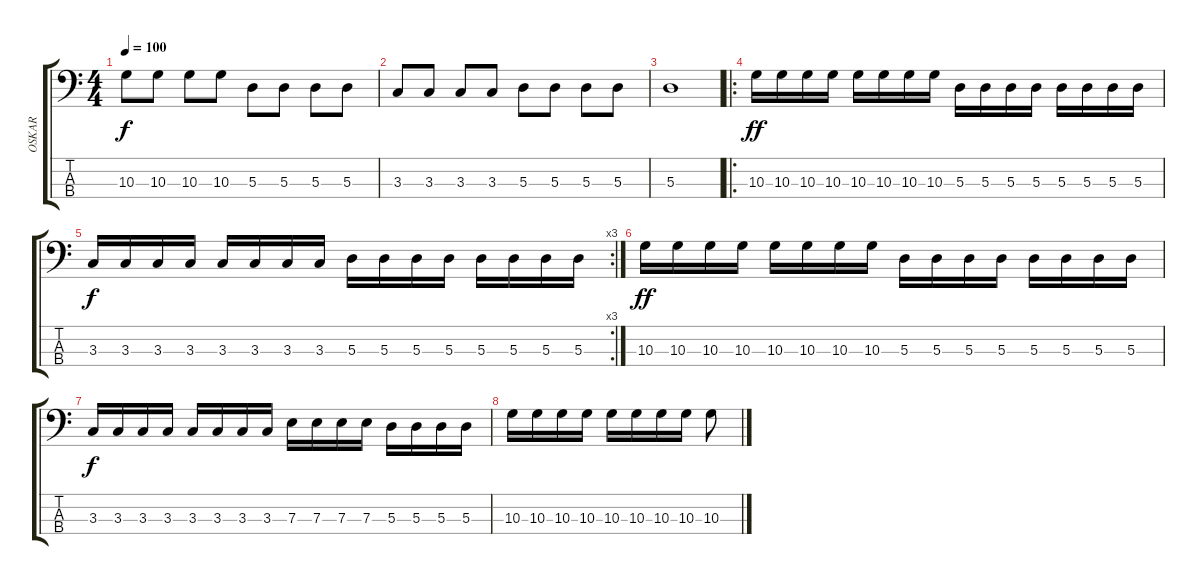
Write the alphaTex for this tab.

\track ("OSKAR" "OSKAR") {instrument electricbassfinger}
\staff {score tabs}
\tuning (G2 D2 A1 E1) {hide}
\ts (4 4)
\tempo 100
\clef f4
\ks c
10.3.8{dy f} 10.3.8 10.3.8 10.3.8 5.3.8 5.3.8 5.3.8 5.3.8 |
3.3.8 3.3.8 3.3.8 3.3.8 5.3.8 5.3.8 5.3.8 5.3.8 |
5.3.1 |
\ro
10.3.16{dy ff} 10.3.16 10.3.16 10.3.16 10.3.16 10.3.16 10.3.16 10.3.16 5.3.16 5.3.16 5.3.16 5.3.16 5.3.16 5.3.16 5.3.16 5.3.16 |
\rc 3
3.3.16{dy f} 3.3.16 3.3.16 3.3.16 3.3.16 3.3.16 3.3.16 3.3.16 5.3.16 5.3.16 5.3.16 5.3.16 5.3.16 5.3.16 5.3.16 5.3.16 |
10.3.16{dy ff} 10.3.16 10.3.16 10.3.16 10.3.16 10.3.16 10.3.16 10.3.16 5.3.16 5.3.16 5.3.16 5.3.16 5.3.16 5.3.16 5.3.16 5.3.16 |
3.3.16{dy f} 3.3.16 3.3.16 3.3.16 3.3.16 3.3.16 3.3.16 3.3.16 7.3.16 7.3.16 7.3.16 7.3.16 5.3.16 5.3.16 5.3.16 5.3.16 |
10.3.16 10.3.16 10.3.16 10.3.16 10.3.16 10.3.16 10.3.16 10.3.16 10.3.8
